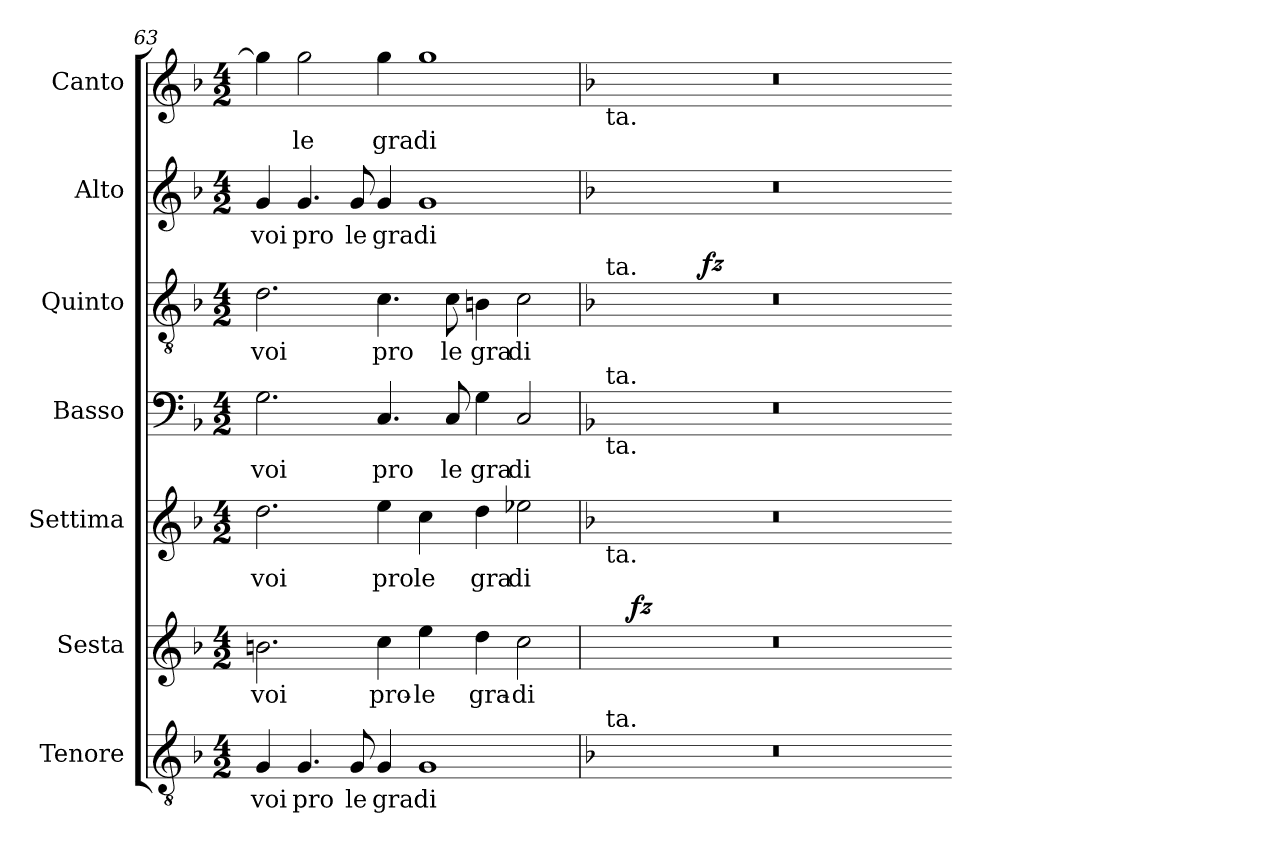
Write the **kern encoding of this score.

**kern	**text	**kern	**text	**dynam	**kern	**text	**kern	**text	**kern	**text	**dynam	**kern	**text	**kern	**text
*part7	*part7	*part6	*part6	*part6	*part5	*part5	*part4	*part4	*part3	*part3	*part3	*part2	*part2	*part1	*part1
*staff7	*staff7	*staff6	*staff6	*staff6	*staff5	*staff5	*staff4	*staff4	*staff3	*staff3	*staff3	*staff2	*staff2	*staff1	*staff1
*I"Tenore	*	*I"Sesta	*	*	*I"Settima	*	*I"Basso	*	*I"Quinto	*	*	*I"Alto	*	*I"Canto	*
*clefGv2	*	*clefG2	*	*	*clefG2	*	*clefF4	*	*clefGv2	*	*	*clefG2	*	*clefG2	*
*k[b-]	*	*k[b-]	*	*	*k[b-]	*	*k[b-]	*	*k[b-]	*	*	*k[b-]	*	*k[b-]	*
*F:	*	*F:	*	*	*F:	*	*F:	*	*F:	*	*	*F:	*	*F:	*
*M4/2	*	*M4/2	*	*	*M4/2	*	*M4/2	*	*M4/2	*	*	*M4/2	*	*M4/2	*
=63	=63	=63	=63	=63	=63	=63	=63	=63	=63	=63	=63	=63	=63	=63	=63
!	!LO:LY:b:cj	!	!LO:LY:b:cj	!	!	!LO:LY:b:cj	!	!LO:LY:b:cj	!	!LO:LY:b:cj	!	!	!LO:LY:b:cj	!	!
4G/	voi	2.bn\	voi	.	2.dd\	voi	2.G\	voi	2.d\	voi	.	4g/	voi	4gg\]	.
!	!LO:LY:b:cj	!	!	!	!	!	!	!	!	!	!	!	!LO:LY:b:cj	!	!LO:LY:b:cj
4.G/	pro	.	.	.	.	.	.	.	.	.	.	4.g/	pro	2gg\	le
!	!LO:LY:b:cj	!	!	!	!	!	!	!	!	!	!	!	!LO:LY:b:cj	!	!
8G/	le	.	.	.	.	.	.	.	.	.	.	8g/	le	.	.
!	!LO:LY:b:cj	!	!LO:LY:b:cj	!	!	!LO:LY:b:cj	!	!LO:LY:b:cj	!	!LO:LY:b:cj	!	!	!LO:LY:b:cj	!	!LO:LY:b:cj
4G/	gra	4cc\	pro-	.	4ee\	pro	4.C/	pro	4.c\	pro	.	4g/	gra	4gg\	gra
!	!LO:LY:b:cj	!	!LO:LY:b:cj	!	!	!LO:LY:b:cj	!	!	!	!	!	!	!LO:LY:b:cj	!	!LO:LY:b:cj
1G	di	4ee\	-le	.	4cc\	le	.	.	.	.	.	1g	di	1gg	di
!	!	!	!	!	!	!	!	!LO:LY:b:cj	!	!LO:LY:b:cj	!	!	!	!	!
.	.	.	.	.	.	.	8C/	le	8c\	le	.	.	.	.	.
!	!	!	!LO:LY:b:cj	!	!	!LO:LY:b:cj	!	!LO:LY:b:cj	!	!LO:LY:b:cj	!	!	!	!	!
.	.	4dd\	gra-	.	4dd\	gra	4G\	gra	4Bn\	gra	.	.	.	.	.
!	!	!	!LO:LY:b:cj	!	!	!LO:LY:b:cj	!	!LO:LY:b:cj	!	!LO:LY:b:cj	!	!	!	!	!
.	.	2cc\	-di-	.	2ee-X\	di	2C/	di	2c\	di	.	.	.	.	.
=64	=64	=64	=64	=64	=64	=64	=64	=64	=64	=64	=64	=64	=64	=64	=64
*	*	*k[]	*	*	*	*	*	*	*	*	*	*	*	*	*
*	*	*C:	*	*	*	*	*	*	*	*	*	*	*	*	*
*	*	*^	*	*	*	*	*	*	*^	*	*	*	*	*	*
!	!	!	!	!	!	!	!	!	!	!	!	!	!	!	!	!LO:TX:b:t=ta.	!
!	!	!	!	!	!	!	!	!	!	!LO:TX:a:t=ta.	!	!	!	!	!	!	!
!	!	!	!	!	!	!	!	!LO:TX:b:t=ta.	!	!	!	!	!	!	!	!	!
!	!	!	!	!	!	!	!	!LO:TX:a:t=ta.	!	!	!	!	!	!	!	!	!
!	!	!	!	!	!	!LO:TX:b:t=ta.	!	!	!	!	!	!	!	!	!	!	!
!LO:TX:a:t=ta.	!	!	!	!	!	!	!	!	!	!	!	!	!	!	!	!	!
0r	.	0r	16ryy	.	.	0r	.	0r	.	0r	4ryy	.	.	0r	.	0r	.
.	.	.	64ryy	.	.	.	.	.	.	.	.	.	.	.	.	.	.
!	!	!	!	!	!LO:DY:b	!	!	!	!	!	!	!	!	!	!	!	!
.	.	.	1ryy	.	fz	.	.	.	.	.	.	.	.	.	.	.	.
.	.	.	.	.	.	.	.	.	.	.	8ryy	.	.	.	.	.	.
.	.	.	.	.	.	.	.	.	.	.	32ryy	.	.	.	.	.	.
!	!	!	!	!	!	!	!	!	!	!	!	!	!LO:DY:a	!	!	!	!
.	.	.	.	.	.	.	.	.	.	.	1ryy	.	fz	.	.	.	.
.	.	.	2ryy	.	.	.	.	.	.	.	.	.	.	.	.	.	.
.	.	.	.	.	.	.	.	.	.	.	2ryy	.	.	.	.	.	.
.	.	.	4ryy	.	.	.	.	.	.	.	.	.	.	.	.	.	.
.	.	.	8ryy	.	.	.	.	.	.	.	.	.	.	.	.	.	.
.	.	.	.	.	.	.	.	.	.	.	16.ryy	.	.	.	.	.	.
.	.	.	32.ryy	.	.	.	.	.	.	.	.	.	.	.	.	.	.
*	*	*v	*v	*	*	*	*	*	*	*v	*v	*	*	*	*	*	*
=	==	=	==	==	=	==	=	==	=	==	==	=	==	==	==
*-	*-	*-	*-	*-	*-	*-	*-	*-	*-	*-	*-	*-	*-	*-	*-
